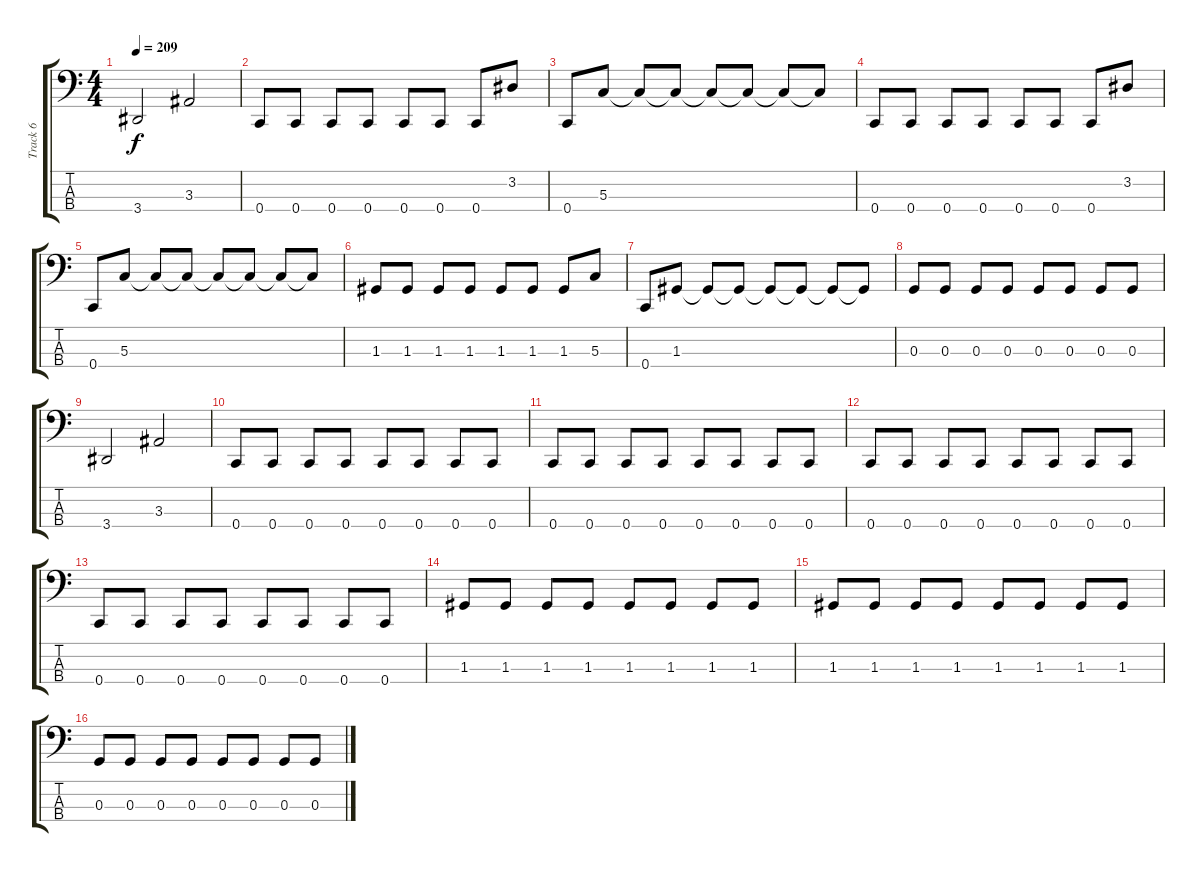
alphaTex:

\track ("Track 6" "Track 6") {instrument electricbasspick}
\staff {score tabs}
\tuning (F2 C2 G1 C1) {hide}
\ts (4 4)
\tempo 209
\clef f4
\ks c
3.4.2{dy f} 3.3.2 |
0.4.8 0.4.8 0.4.8 0.4.8 0.4.8 0.4.8 0.4.8 3.2.8 |
0.4.8 5.3.8 5.3{t}.8 5.3{t}.8 5.3{t}.8 5.3{t}.8 5.3{t}.8 5.3{t}.8 |
0.4.8 0.4.8 0.4.8 0.4.8 0.4.8 0.4.8 0.4.8 3.2.8 |
0.4.8 5.3.8 5.3{t}.8 5.3{t}.8 5.3{t}.8 5.3{t}.8 5.3{t}.8 5.3{t}.8 |
1.3.8 1.3.8 1.3.8 1.3.8 1.3.8 1.3.8 1.3.8 5.3.8 |
0.4.8 1.3.8 1.3{t}.8 1.3{t}.8 1.3{t}.8 1.3{t}.8 1.3{t}.8 1.3{t}.8 |
0.3.8 0.3.8 0.3.8 0.3.8 0.3.8 0.3.8 0.3.8 0.3.8 |
3.4.2 3.3.2 |
0.4.8 0.4.8 0.4.8 0.4.8 0.4.8 0.4.8 0.4.8 0.4.8 |
0.4.8 0.4.8 0.4.8 0.4.8 0.4.8 0.4.8 0.4.8 0.4.8 |
0.4.8 0.4.8 0.4.8 0.4.8 0.4.8 0.4.8 0.4.8 0.4.8 |
0.4.8 0.4.8 0.4.8 0.4.8 0.4.8 0.4.8 0.4.8 0.4.8 |
1.3.8 1.3.8 1.3.8 1.3.8 1.3.8 1.3.8 1.3.8 1.3.8 |
1.3.8 1.3.8 1.3.8 1.3.8 1.3.8 1.3.8 1.3.8 1.3.8 |
0.3.8 0.3.8 0.3.8 0.3.8 0.3.8 0.3.8 0.3.8 0.3.8
